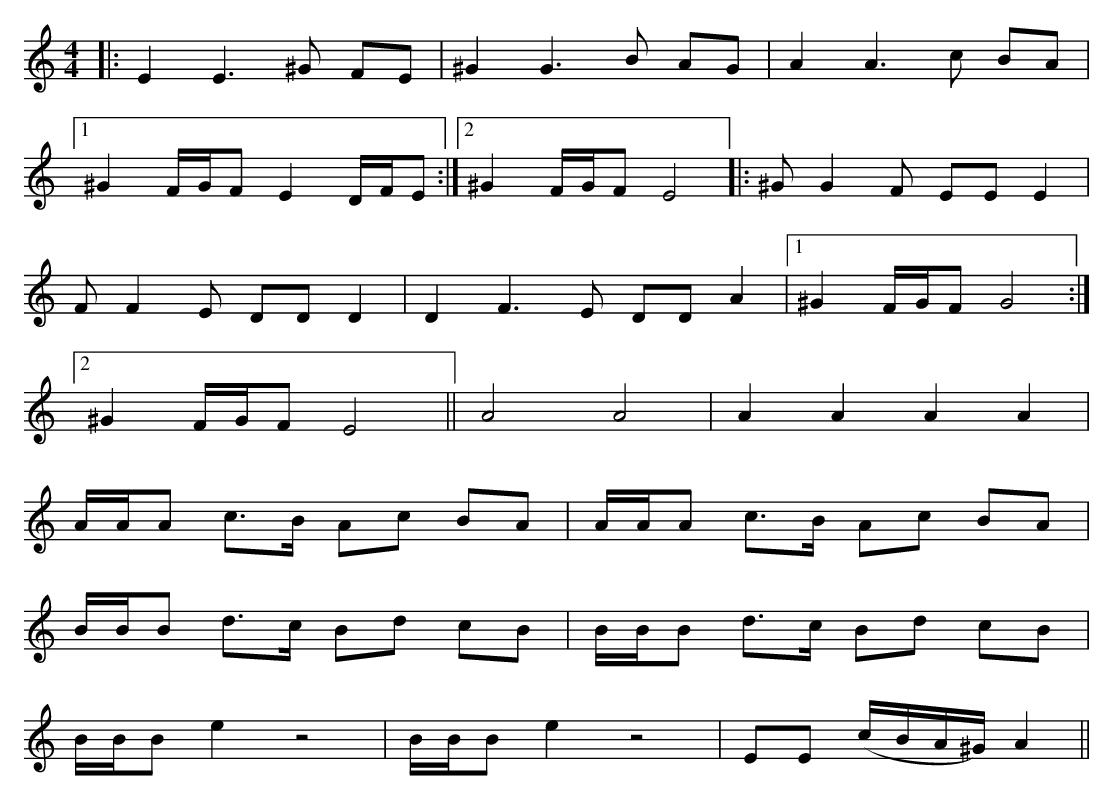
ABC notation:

X:1
M:4/4
K:Amin
|:E2 E3 ^G FE|^G2 G3 B AG|A2 A3 c BA|
[1 ^G2 F/G/F E2 D/F/E:|2 ^G2 F/G/F E4|:^GG2F EE E2|
FF2E DD D2|D2F3E DD A2|1 ^G2 F/G/F G4:|
[2 ^G2 F/G/F E4||A4 A4|A2 A2 A2 A2|
A/A/A c>B Ac BA|A/A/A c>B Ac BA|
B/B/B d>c Bd cB|B/B/B d>c Bd cB|
B/B/B e2 z4|B/B/B e2 z4|EE (c/B/A/^G/) A2||
